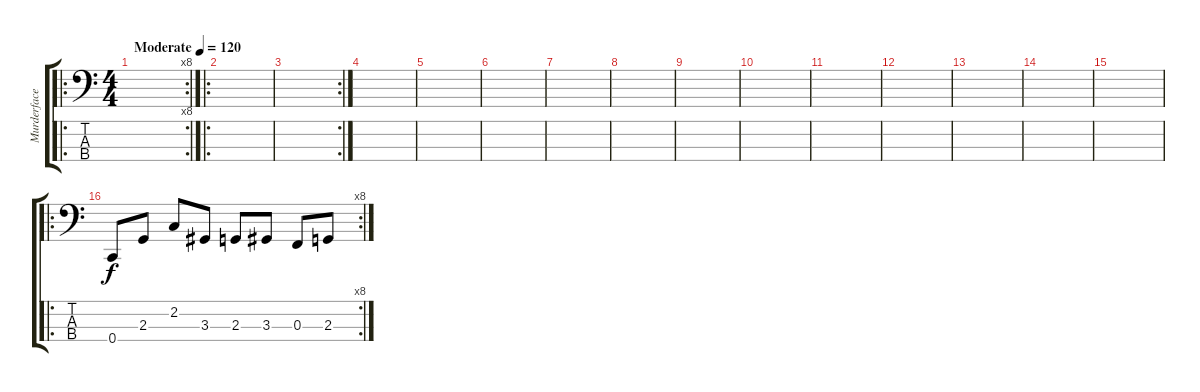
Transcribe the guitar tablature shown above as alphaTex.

\track ("Murderface" "Murderface") {instrument electricbassfinger}
\staff {score tabs}
\tuning (Eb2 Bb1 F1 C1) {hide}
\ro
\rc 8
\ts (4 4)
\tempo (120 "Moderate")
\clef f4
\ks c
|
\ro
|
\rc 2
|
|
|
|
|
|
|
|
|
|
|
|
|
\ro
\rc 8
0.4.8 2.3.8 2.2.8 3.3.8 2.3.8 3.3.8 0.3.8 2.3.8
